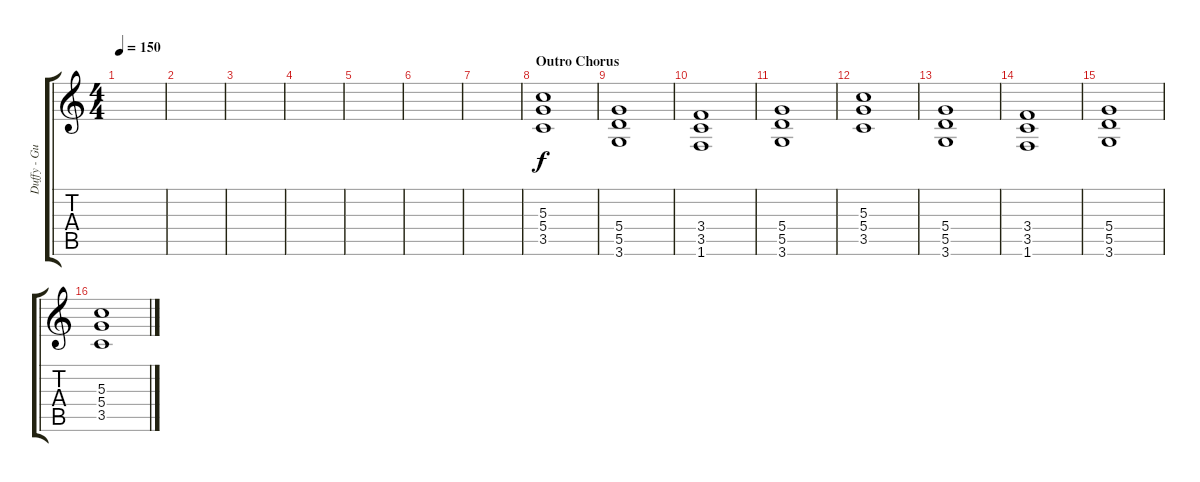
\track ("Duffy - Guitars" "Duffy - Gu") {instrument distortionguitar}
\staff {score tabs}
\tuning (E4 B3 G3 D3 A2 E2) {hide}
\ts (4 4)
\tempo 150
\clef g2
\ks c
|
|
|
|
|
|
|
\section ("" "Outro Chorus")
(5.3 5.4 3.5).1 |
(5.4 5.5 3.6).1 |
(3.4 3.5 1.6).1 |
(5.4 5.5 3.6).1 |
(5.3 5.4 3.5).1 |
(5.4 5.5 3.6).1 |
(3.4 3.5 1.6).1 |
(5.4 5.5 3.6).1 |
(5.3 5.4 3.5).1
